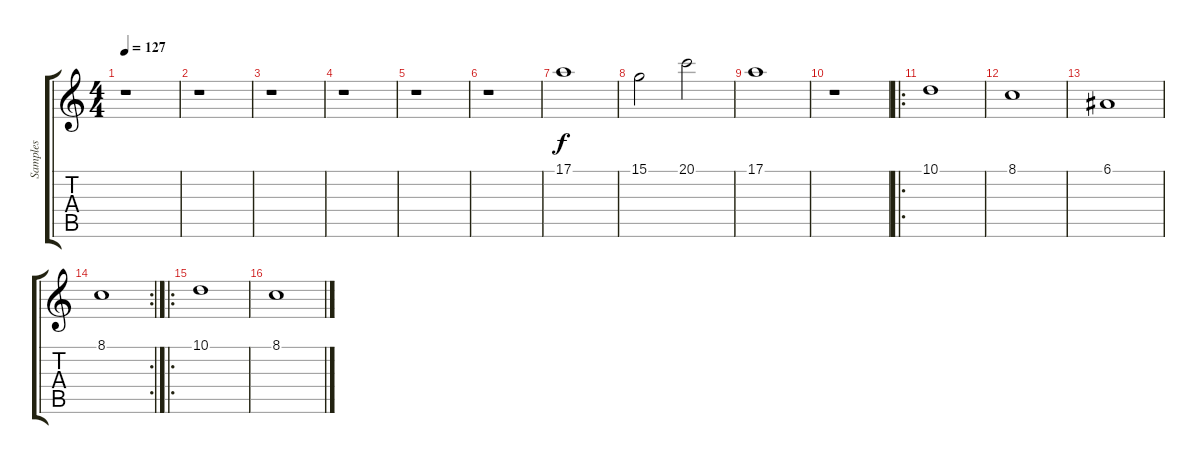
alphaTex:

\track ("Samples" "Samples") {instrument stringensemble1}
\staff {score tabs}
\tuning (E4 B3 G3 D3 A2 E2) {hide}
\ts (4 4)
\tempo 127
\clef g2
\ks c
r.1{dy f} |
r.1 |
r.1 |
r.1 |
r.1 |
r.1 |
17.1.1{volume 13 instrument choiraahs} |
15.1.2 20.1.2 |
17.1.1 |
r.1 |
\ro
10.1.1{volume 10 instrument stringensemble1} |
8.1.1 |
6.1.1 |
\rc 2
8.1.1 |
\ro
10.1.1 |
8.1.1
